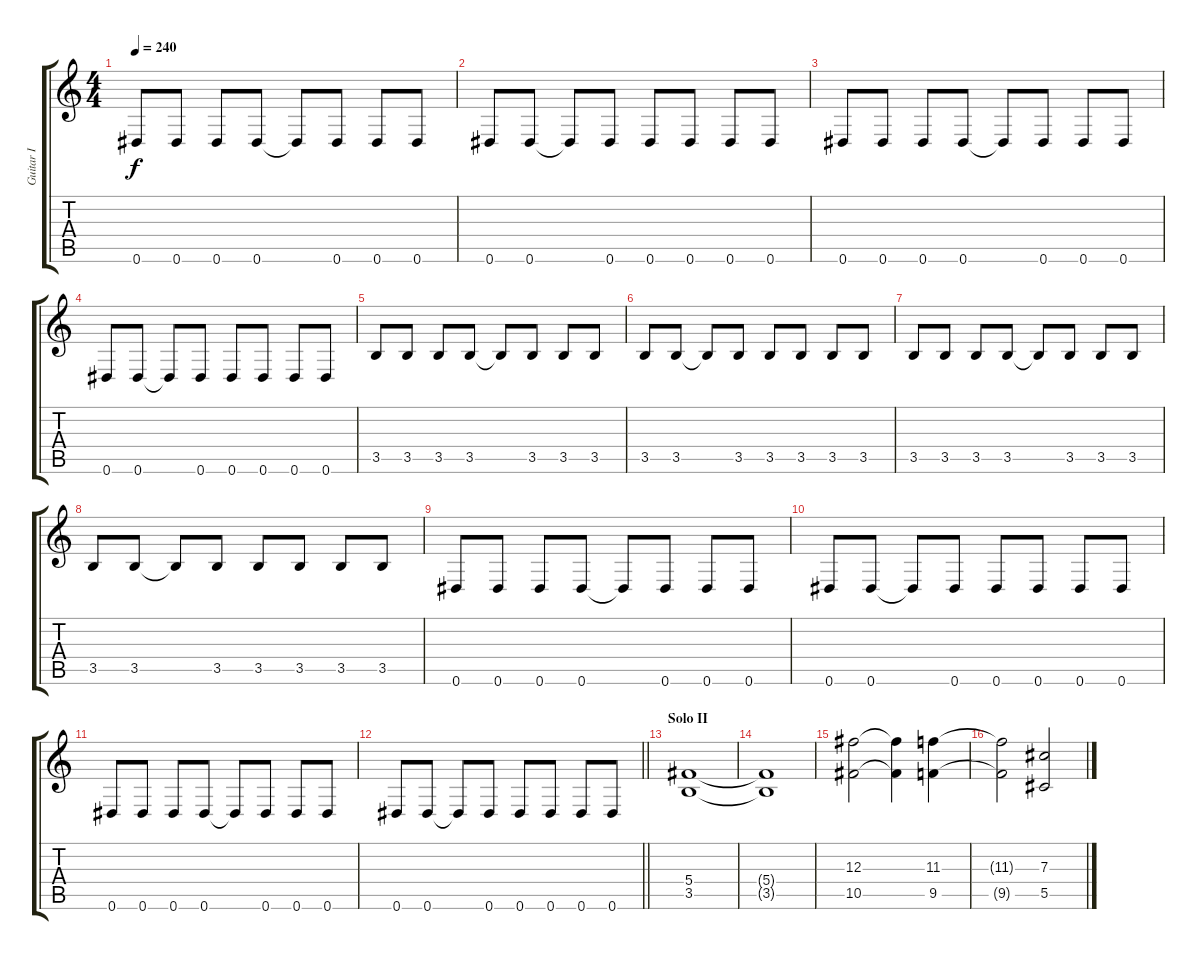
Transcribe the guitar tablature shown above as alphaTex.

\track ("Guitar I" "Guitar I") {instrument distortionguitar}
\staff {score tabs}
\tuning (Eb4 Bb3 Gb3 Db3 Ab2 Eb2) {hide}
\ts (4 4)
\tempo 240
\clef g2
\ks c
0.6.8{dy f} 0.6.8 0.6.8 0.6.8 0.6{t}.8 0.6.8 0.6.8 0.6.8 |
0.6.8 0.6.8 0.6{t}.8 0.6.8 0.6.8 0.6.8 0.6.8 0.6.8 |
0.6.8 0.6.8 0.6.8 0.6.8 0.6{t}.8 0.6.8 0.6.8 0.6.8 |
0.6.8 0.6.8 0.6{t}.8 0.6.8 0.6.8 0.6.8 0.6.8 0.6.8 |
3.5.8 3.5.8 3.5.8 3.5.8 3.5{t}.8 3.5.8 3.5.8 3.5.8 |
3.5.8 3.5.8 3.5{t}.8 3.5.8 3.5.8 3.5.8 3.5.8 3.5.8 |
3.5.8 3.5.8 3.5.8 3.5.8 3.5{t}.8 3.5.8 3.5.8 3.5.8 |
3.5.8 3.5.8 3.5{t}.8 3.5.8 3.5.8 3.5.8 3.5.8 3.5.8 |
0.6.8 0.6.8 0.6.8 0.6.8 0.6{t}.8 0.6.8 0.6.8 0.6.8 |
0.6.8 0.6.8 0.6{t}.8 0.6.8 0.6.8 0.6.8 0.6.8 0.6.8 |
0.6.8 0.6.8 0.6.8 0.6.8 0.6{t}.8 0.6.8 0.6.8 0.6.8 |
\barLineRight lightlight
0.6.8 0.6.8 0.6{t}.8 0.6.8 0.6.8 0.6.8 0.6.8 0.6.8 |
\section ("" "Solo II")
(5.4 3.5).1 |
(5.4{t} 3.5{t}).1 |
(12.3 10.5).2 (12.3{t} 10.5{t}).4 (11.3 9.5).4 |
(11.3{t} 9.5{t}).2 (7.3 5.5).2
